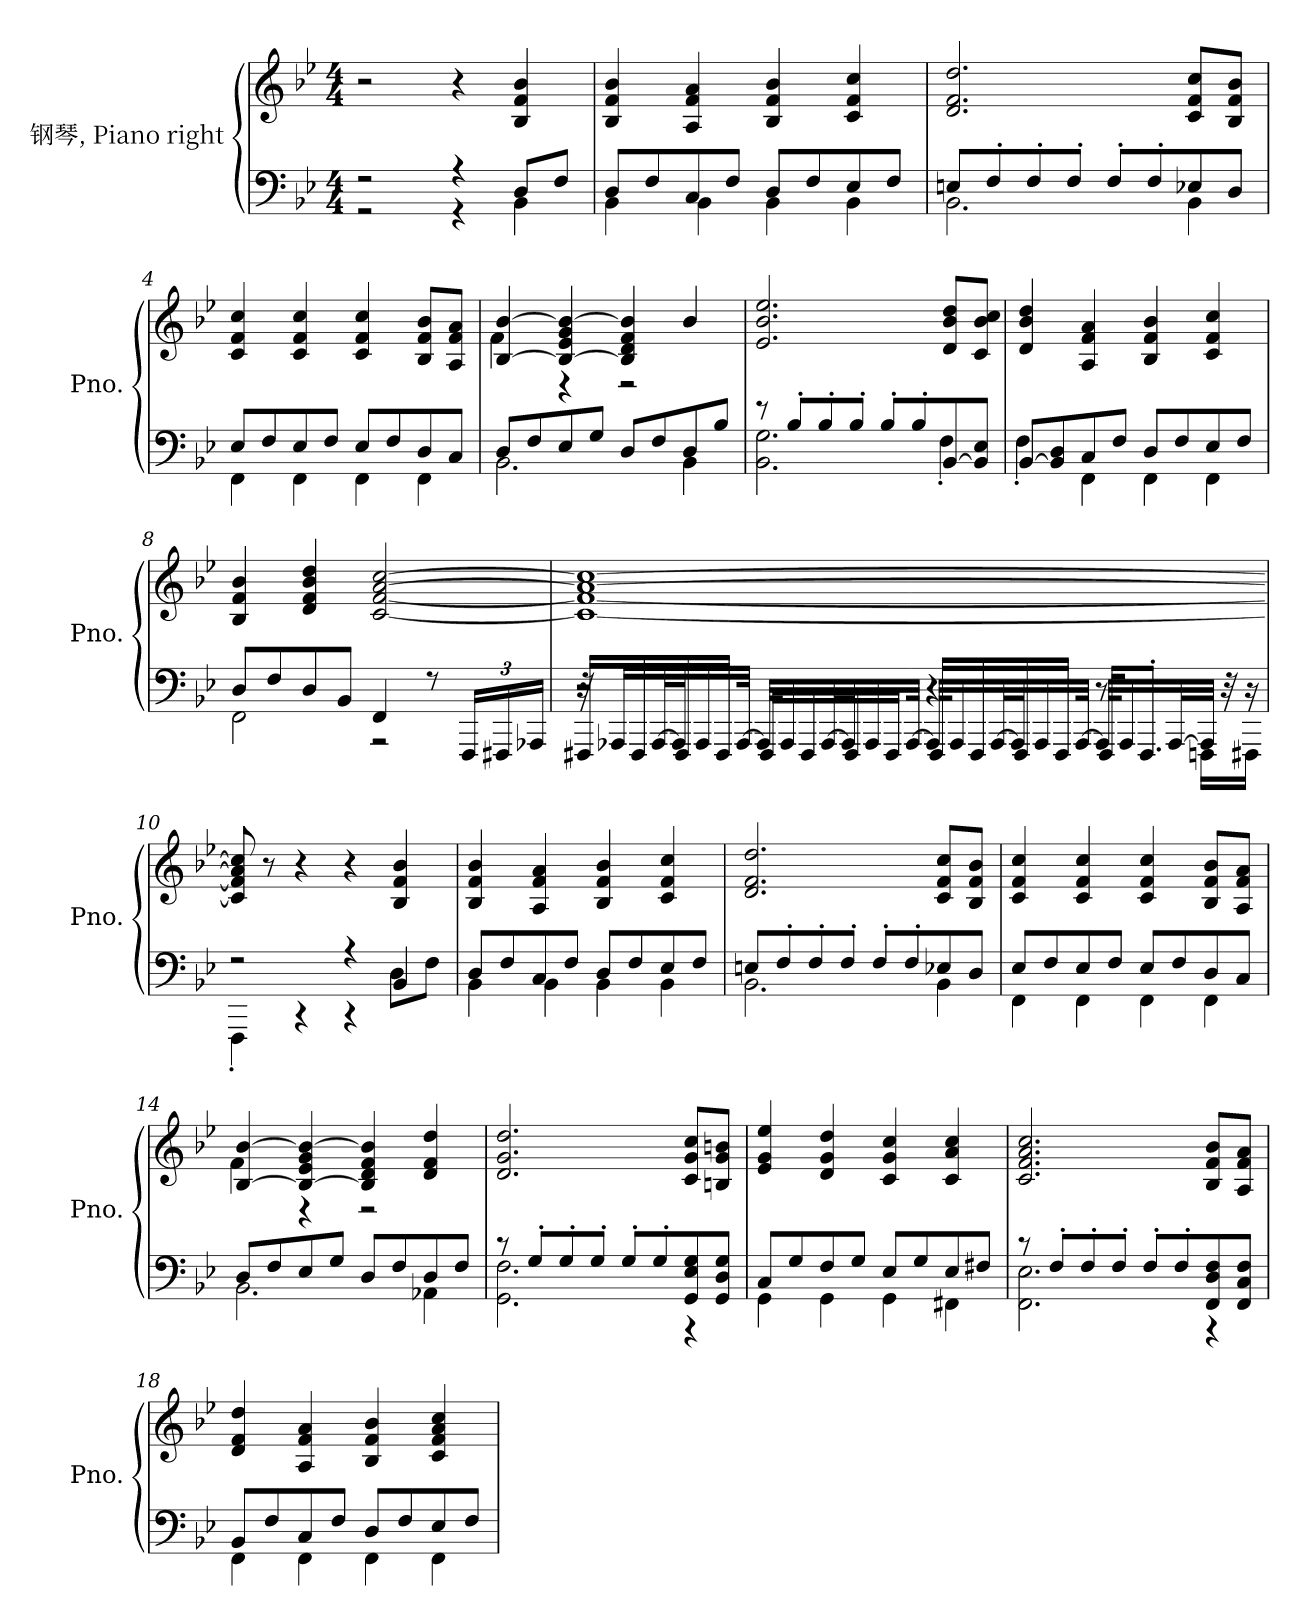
**kern	**kern
*part1	*part1
*staff2	*staff1
*I"钢琴, Piano right	*
*I'Pno.	*
*clefF4	*clefG2
*k[b-e-]	*k[b-e-]
*M4/4	*M4/4
*MM211	*MM211
=1	=1
*^	*
2r	2r	2r
4r	4r	4r
*	*	*MM78
8D/L	4BB-\	4B-/ 4f/ 4b-/
8F/J	.	.
=2	=2	=2
*	*	*MM81
8D/L	4BB-\	4B-/ 4f/ 4b-/
8F/	.	.
*	*	*MM81
8C/	4BB-\	4A/ 4f/ 4a/
8F/J	.	.
8D/L	4BB-\	4B-/ 4f/ 4b-/
8F/	.	.
*	*	*MM80
8E-/	4BB-\	4c/ 4f/ 4cc/
8F/J	.	.
=3	=3	=3
*	*	*MM81
8En/L	2.BB-\	2.d/ 2.f/ 2.dd/
8F'/	.	.
8F'/	.	.
8F'/J	.	.
8F'/L	.	.
8F'/	.	.
8E-X/	4BB-\	8c/ 8f/ 8cc/L
*	*	*MM76
8D/J	.	8B-/ 8f/ 8b-/J
=4	=4	=4
*	*	*MM81
8E-/L	4FF\	4c/ 4f/ 4cc/
8F/	.	.
*	*	*MM81
8E-/	4FF\	4c/ 4f/ 4cc/
8F/J	.	.
8E-/L	4FF\	4c/ 4f/ 4cc/
8F/	.	.
*	*	*MM81
8D/	4FF\	8B-/ 8f/ 8b-/L
8C/J	.	8A/ 8f/ 8a/J
=5	=5	=5
*	*	*^
8D/L	2.BB-\	[4B-/ [4b-/	4f\
8F/	.	.	.
8E-/	.	4B-/_ 4e-/ 4g/ 4b-/_	4r
8G/J	.	.	.
*	*	*MM79	*
8D/L	.	4B-/] 4d/ 4f/ 4b-/]	2r
8F/	.	.	.
8D/	4BB-\	4b-/	.
8B-/J	.	.	.
*	*	*v	*v
!!LO:LB:g=z
=6	=6	=6
*	*	*MM81
8r	2.BB-\ 2.G\	2.e-/ 2.b-/ 2.ee-/
8B-'/L	.	.
8B-'/	.	.
8B-'/J	.	.
8B-'/L	.	.
8B-'/	.	.
[8BB-/	4F'\	8d/ 8b-/ 8dd/L
*	*	*MM77
8BB-/] 8E-/J	.	8c/ 8b-/ 8cc/J
=7	=7	=7
*	*	*MM81
[8BB-/L	4F'\	4d/ 4b-/ 4dd/
8BB-/] 8D/	.	.
*	*	*MM80
8C/	4FF\	4A/ 4f/ 4a/
8F/J	.	.
*	*	*MM79
8D/L	4FF\	4B-/ 4f/ 4b-/
8F/	.	.
*	*	*MM80
8E-/	4FF\	4c/ 4f/ 4cc/
8F/J	.	.
=8	=8	=8
*	*	*MM78
8D/L	2FF\	4B-/ 4f/ 4b-/
8F/	.	.
*	*	*MM73
8D/	.	4d/ 4f/ 4b-/ 4dd/
8BB-/J	.	.
*	*	*MM76
4FF/	2r	[2c/ [2f/ [2a/ [2cc/
8r	.	.
*Xbrackettup	*	*
24FFF/LL	.	.
24FFF#X/	.	.
24AAA-X/JJ	.	.
*v	*v	*
!!LO:LB:g=z
=9	=9
*	*MM73
*^	*
*	*^	*
32r	2r	16FFF#X/LL	1c_ 1f_ 1a_ 1cc_
16AAA-X/LL	.	.	.
.	.	16FFF#/	.
[32AAA-/L	.	.	.
32AAA-/J]	.	16FFF#/	.
16AAA-/	.	.	.
.	.	16FFF#/JJ	.
[32AAA-/JJk	.	.	.
32AAA-/KLL]	.	16FFF#/LL	.
16AAA-/	.	.	.
.	.	16FFF#/	.
[32AAA-/L	.	.	.
32AAA-/J]	.	16FFF#/	.
16AAA-/	.	.	.
.	.	16FFF#/JJ	.
[32AAA-/JJk	.	.	.
32AAA-/KLL]	4r	16FFF#/LL	.
16AAA-/	.	.	.
.	.	16FFF#/	.
[32AAA-/L	.	.	.
32AAA-/J]	.	16FFF#/	.
16AAA-/	.	.	.
.	.	16FFF#/JJ	.
[32AAA-/JJk	.	.	.
32AAA-/KLL]	8r	16FFF#/KL	.
16AAA-/	.	.	.
.	.	8.FFF#'/J	.
[32AAA-/L	.	.	.
32AAA-/JJJ]	16FFFn\LL	.	.
32r	.	.	.
16r	16FFF#X\JJ	.	.
*v	*v	*v	*
=10	=10
*	*MM77
*^	*
2r	4FFF'\	8c/] 8f/] 8a/] 8cc/]
.	.	8r
.	4r	4r
4r	4r	4r
*	*	*MM78
4BB-/	8D\L	4B-/ 4f/ 4b-/
.	8F\J	.
!!LO:LB:g=z
=11	=11	=11
*	*	*MM81
8D/L	4BB-\	4B-/ 4f/ 4b-/
8F/	.	.
*	*	*MM81
8C/	4BB-\	4A/ 4f/ 4a/
8F/J	.	.
*	*	*MM78
8D/L	4BB-\	4B-/ 4f/ 4b-/
8F/	.	.
8E-/	4BB-\	4c/ 4f/ 4cc/
8F/J	.	.
=12	=12	=12
*	*	*MM81
8En/L	2.BB-\	2.d/ 2.f/ 2.dd/
8F'/	.	.
8F'/	.	.
8F'/J	.	.
8F'/L	.	.
8F'/	.	.
8E-X/	4BB-\	8c/ 8f/ 8cc/L
*	*	*MM78
8D/J	.	8B-/ 8f/ 8b-/J
=13	=13	=13
*	*	*MM81
8E-/L	4FF\	4c/ 4f/ 4cc/
8F/	.	.
*	*	*MM81
8E-/	4FF\	4c/ 4f/ 4cc/
8F/J	.	.
8E-/L	4FF\	4c/ 4f/ 4cc/
8F/	.	.
*	*	*MM81
8D/	4FF\	8B-/ 8f/ 8b-/L
*	*	*MM75
8C/J	.	8A/ 8f/ 8a/J
=14	=14	=14
*	*	*^
8D/L	2.BB-\	[4B-/ [4b-/	4f\
8F/	.	.	.
8E-/	.	4B-/_ 4e-/ 4g/ 4b-/_	4r
8G/J	.	.	.
*	*	*MM79	*
8D/L	.	4B-/] 4d/ 4f/ 4b-/]	2r
8F/	.	.	.
*	*	*MM75	*
8D/	4AA-X\	4d/ 4f/ 4dd/	.
8F/J	.	.	.
*	*	*v	*v
!!LO:LB:g=z
=15	=15	=15
*	*	*MM81
8r	2.GG\ 2.F\	2.d/ 2.g/ 2.dd/
8G'/L	.	.
8G'/	.	.
8G'/J	.	.
8G'/L	.	.
8G'/	.	.
8GG/ 8E-/ 8G/	4r	8c/ 8g/ 8cc/L
8GG/ 8D/ 8G/J	.	8Bn/ 8g/ 8bn/J
=16	=16	=16
*	*	*MM84
8C/L	4GG\	4e-/ 4g/ 4ee-/
8G/	.	.
8F/	4GG\	4d/ 4g/ 4dd/
8G/J	.	.
*	*	*MM81
8E-/L	4GG\	4c/ 4g/ 4cc/
8G/	.	.
*	*	*MM75
8E-/	4FF#X\	4c/ 4a/ 4cc/
8F#X/J	.	.
=17	=17	=17
*	*	*MM81
8r	2.FF\ 2.E-\	2.c/ 2.f/ 2.a/ 2.cc/
8F'/L	.	.
8F'/	.	.
8F'/J	.	.
8F'/L	.	.
8F'/	.	.
8FF/ 8D/ 8F/	4r	8B-/ 8f/ 8b-/L
*	*	*MM80
8FF/ 8C/ 8F/J	.	8A/ 8f/ 8a/J
=18	=18	=18
*	*	*MM83
8BB-/L	4FF\	4d/ 4f/ 4dd/
8F/	.	.
*	*	*MM82
8C/	4FF\	4A/ 4f/ 4a/
8F/J	.	.
*	*	*MM81
8D/L	4FF\	4B-/ 4f/ 4b-/
8F/	.	.
8E-/	4FF\	4c/ 4f/ 4a/ 4cc/
8F/J	.	.
*v	*v	*
=	=
*-	*-
